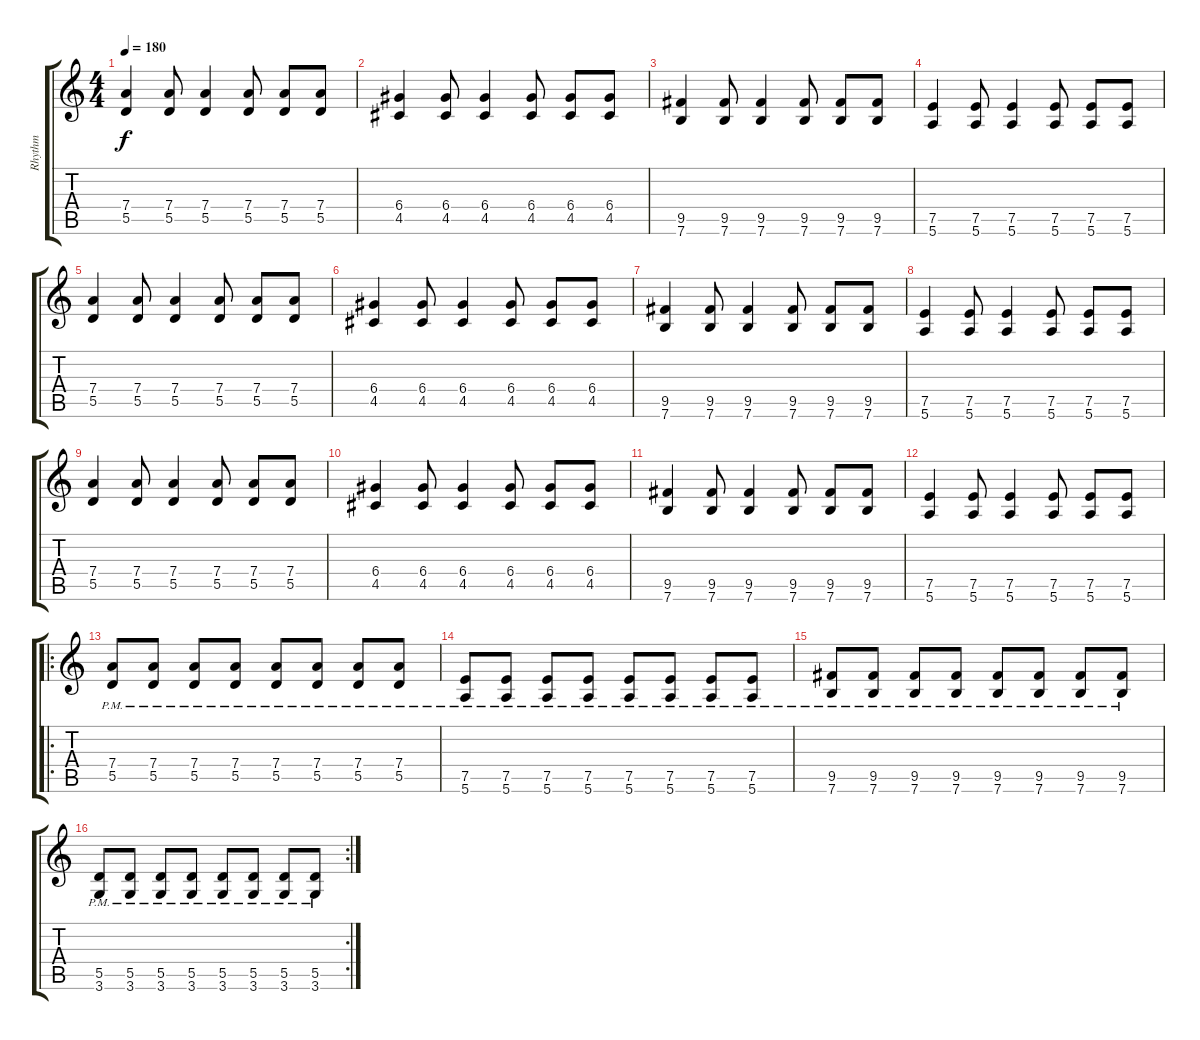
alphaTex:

\track ("Rhythm" "Rhythm") {instrument overdrivenguitar}
\staff {score tabs}
\tuning (E4 B3 G3 D3 A2 E2) {hide}
\ts (4 4)
\tempo 180
\clef g2
\ks c
(7.4 5.5).4{dy f} (7.4 5.5).8 (7.4 5.5).4 (7.4 5.5).8 (7.4 5.5).8 (7.4 5.5).8 |
(6.4 4.5).4 (6.4 4.5).8 (6.4 4.5).4 (6.4 4.5).8 (6.4 4.5).8 (6.4 4.5).8 |
(9.5 7.6).4 (9.5 7.6).8 (9.5 7.6).4 (9.5 7.6).8 (9.5 7.6).8 (9.5 7.6).8 |
(7.5 5.6).4 (7.5 5.6).8 (7.5 5.6).4 (7.5 5.6).8 (7.5 5.6).8 (7.5 5.6).8 |
(7.4 5.5).4 (7.4 5.5).8 (7.4 5.5).4 (7.4 5.5).8 (7.4 5.5).8 (7.4 5.5).8 |
(6.4 4.5).4 (6.4 4.5).8 (6.4 4.5).4 (6.4 4.5).8 (6.4 4.5).8 (6.4 4.5).8 |
(9.5 7.6).4 (9.5 7.6).8 (9.5 7.6).4 (9.5 7.6).8 (9.5 7.6).8 (9.5 7.6).8 |
(7.5 5.6).4 (7.5 5.6).8 (7.5 5.6).4 (7.5 5.6).8 (7.5 5.6).8 (7.5 5.6).8 |
(7.4 5.5).4 (7.4 5.5).8 (7.4 5.5).4 (7.4 5.5).8 (7.4 5.5).8 (7.4 5.5).8 |
(6.4 4.5).4 (6.4 4.5).8 (6.4 4.5).4 (6.4 4.5).8 (6.4 4.5).8 (6.4 4.5).8 |
(9.5 7.6).4 (9.5 7.6).8 (9.5 7.6).4 (9.5 7.6).8 (9.5 7.6).8 (9.5 7.6).8 |
(7.5 5.6).4 (7.5 5.6).8 (7.5 5.6).4 (7.5 5.6).8 (7.5 5.6).8 (7.5 5.6).8 |
\ro
(7.4 5.5{pm}).8 (7.4 5.5{pm}).8 (7.4 5.5{pm}).8 (7.4 5.5{pm}).8 (7.4 5.5{pm}).8 (7.4 5.5{pm}).8 (7.4 5.5{pm}).8 (7.4 5.5{pm}).8 |
(7.5 5.6{pm}).8 (7.5 5.6{pm}).8 (7.5 5.6{pm}).8 (7.5 5.6{pm}).8 (7.5 5.6{pm}).8 (7.5 5.6{pm}).8 (7.5 5.6{pm}).8 (7.5 5.6{pm}).8 |
(9.5 7.6{pm}).8 (9.5 7.6{pm}).8 (9.5 7.6{pm}).8 (9.5 7.6{pm}).8 (9.5 7.6{pm}).8 (9.5 7.6{pm}).8 (9.5 7.6{pm}).8 (9.5 7.6{pm}).8 |
\rc 2
(5.5 3.6{pm}).8 (5.5 3.6{pm}).8 (5.5 3.6{pm}).8 (5.5 3.6{pm}).8 (5.5 3.6{pm}).8 (5.5 3.6{pm}).8 (5.5 3.6{pm}).8 (5.5 3.6{pm}).8
